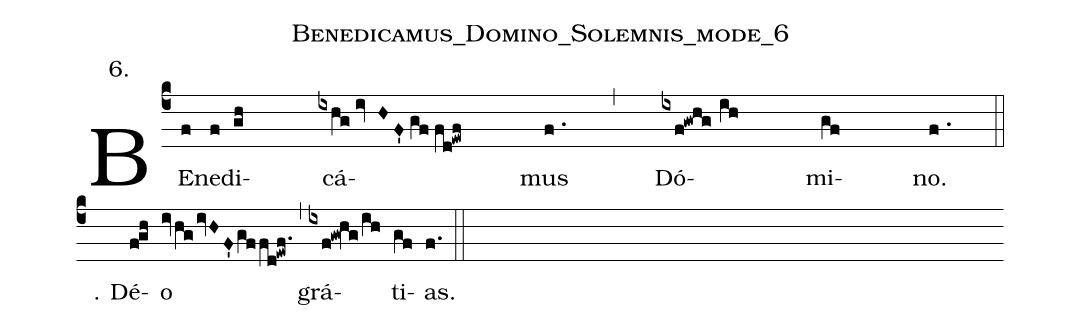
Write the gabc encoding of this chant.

name:Benedicamus_Domino_Solemnis_mode_6;
annotation: 6.;
%%
(c4)BE(f)ne(f)di(gh)cá(ixhg/ivHF'gffd!ewf)mus(f.) (,)Dó(ixf!gwhg/!ih)mi(gf)no.(f.) (::) (z-) ℟ . Dé(f!gh)o(ixvhg/ivHF'gffd!ewf.) (,) grá(ixf!gw!hg/ih)ti(gf)as.(f.) (::)
